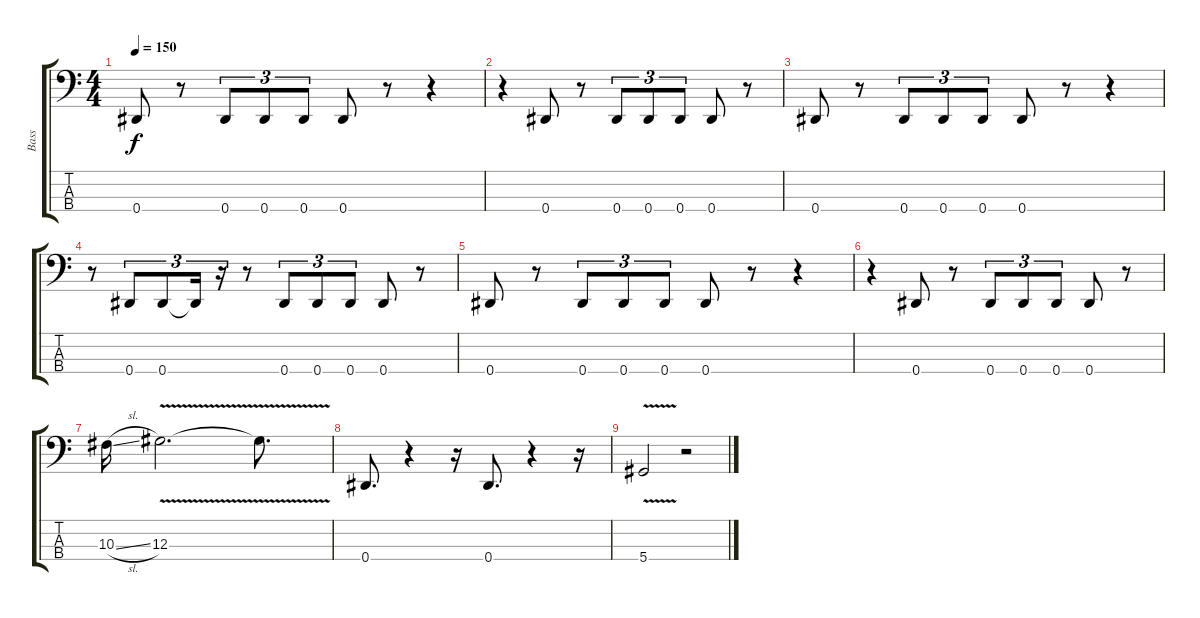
\track ("Bass" "Bass") {instrument electricbasspick}
\staff {score tabs}
\tuning (Gb2 Db2 Ab1 Eb1) {hide}
\ts (4 4)
\tempo 150
\clef f4
\ks c
0.4.8{dy f} r.8 0.4.8{tu (3 2)} 0.4.8{tu (3 2)} 0.4.8{tu (3 2)} 0.4.8 r.8 r.4 |
r.4 0.4.8 r.8 0.4.8{tu (3 2)} 0.4.8{tu (3 2)} 0.4.8{tu (3 2)} 0.4.8 r.8 |
0.4.8 r.8 0.4.8{tu (3 2)} 0.4.8{tu (3 2)} 0.4.8{tu (3 2)} 0.4.8 r.8 r.4 |
r.8 0.4.8{tu (3 2)} 0.4.8{tu (3 2)} 0.4{t}.16{tu (3 2)} r.16{tu (3 2)} r.8 0.4.8{tu (3 2)} 0.4.8{tu (3 2)} 0.4.8{tu (3 2)} 0.4.8 r.8 |
0.4.8 r.8 0.4.8{tu (3 2)} 0.4.8{tu (3 2)} 0.4.8{tu (3 2)} 0.4.8 r.8 r.4 |
r.4 0.4.8 r.8 0.4.8{tu (3 2)} 0.4.8{tu (3 2)} 0.4.8{tu (3 2)} 0.4.8 r.8 |
10.3{sl}.16 12.3{v}.2{d} 12.3{t}.8{d} |
0.4.8{d} r.4 r.16 0.4.8{d} r.4 r.16 |
5.4{v}.2 r.2
